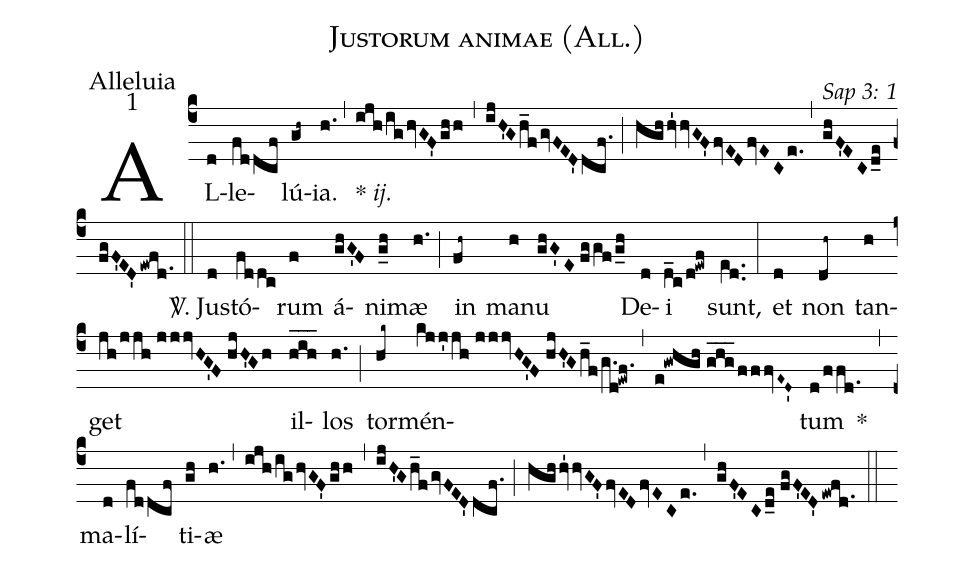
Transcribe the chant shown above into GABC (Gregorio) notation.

name: Justorum animae (All.);
office-part: Alleluia;
mode: 1;
commentary: Sap 3: 1;
%%
(c4) AL(d)le(fddcf)lú(gh~)ia.(h.) (,) {*}~<i>ij.</i>(ijh/ighvGF'ghh) (,) (ijH'Gh_fgvFED'dcf.) (;) (hghhv'1hvGF'fvEDfvECe.) (,) (ghF'ECd_e//fgF'ED'ewfd.1) (::)
<sp>V/</sp>. Jus(d)tó(fddc)rum(f) á(ghG'F)ni(g_h)mæ(h.) (;) in(fh~) ma(h)nu(ghG'E//fggf/g_h) De(d)i(d_c/d!ewf) sunt,(e[ll:1]d..) (:)
et(d) non(dh~) tan(h)get(jh/jjh//jjjvHG'F//hjH'Gh) il(h_i_h_)los(h.) (;) tor(hk~)mén(kjj'jh//jjjvHG'F//hjH'Gh_f/g.d!ewf.)(,)(e!gwhgh//ghg___fffvE~D~')tum(d/ffd.) *(,)
ma(d)lí(fddcf)ti(gh)æ(h.) (,) (ijh/ighvGF'ghh) (,) (ijH'Gh_fgvFED'dcf.) (;) (hghhv'1hvGF'fvEDfvECe.) (,) (ghF'ECd_e//fgF'ED'ewfd.1) (::)
